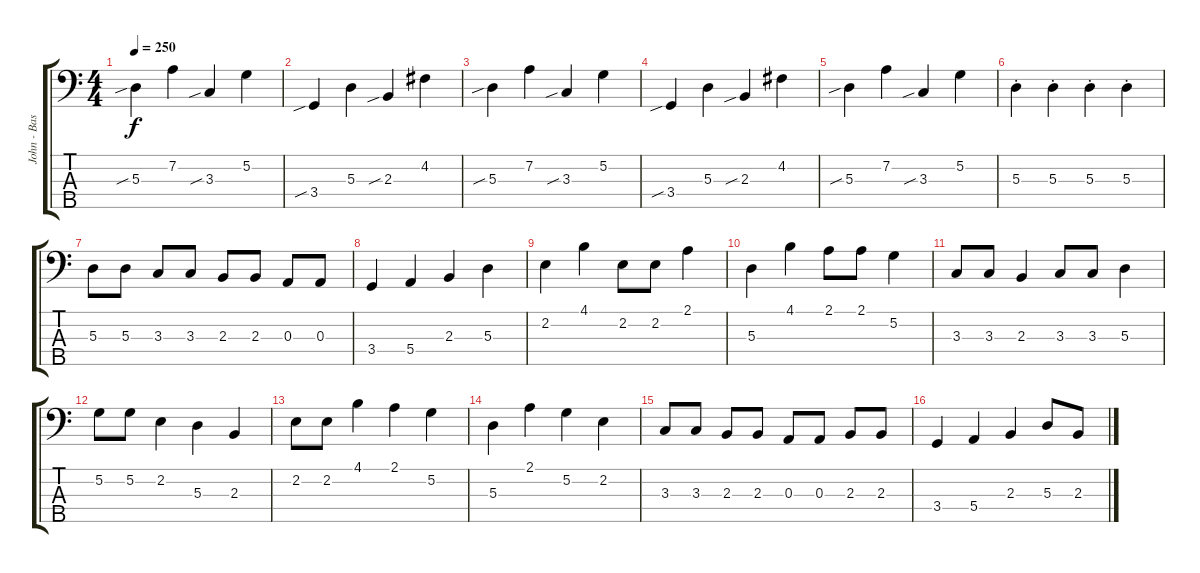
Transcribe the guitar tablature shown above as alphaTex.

\track ("John - Bass" "John - Bas") {instrument electricbassfinger}
\staff {score tabs}
\tuning (G2 D2 A1 E1 B0) {hide}
\ts (4 4)
\tempo 250
\clef f4
\ks c
5.3{sib}.4{dy f} 7.2.4 3.3{sib}.4 5.2.4 |
3.4{sib}.4 5.3.4 2.3{sib}.4 4.2.4 |
5.3{sib}.4 7.2.4 3.3{sib}.4 5.2.4 |
3.4{sib}.4 5.3.4 2.3{sib}.4 4.2.4 |
5.3{sib}.4 7.2.4 3.3{sib}.4 5.2.4 |
5.3{st}.4 5.3{st}.4 5.3{st}.4 5.3{st}.4 |
5.3.8 5.3.8 3.3.8 3.3.8 2.3.8 2.3.8 0.3.8 0.3.8 |
3.4.4 5.4.4 2.3.4 5.3.4 |
2.2.4 4.1.4 2.2.8 2.2.8 2.1.4 |
5.3.4 4.1.4 2.1.8 2.1.8 5.2.4 |
3.3.8 3.3.8 2.3.4 3.3.8 3.3.8 5.3.4 |
5.2.8 5.2.8 2.2.4 5.3.4 2.3.4 |
2.2.8 2.2.8 4.1.4 2.1.4 5.2.4 |
5.3.4 2.1.4 5.2.4 2.2.4 |
3.3.8 3.3.8 2.3.8 2.3.8 0.3.8 0.3.8 2.3.8 2.3.8 |
3.4.4 5.4.4 2.3.4 5.3.8 2.3.8
